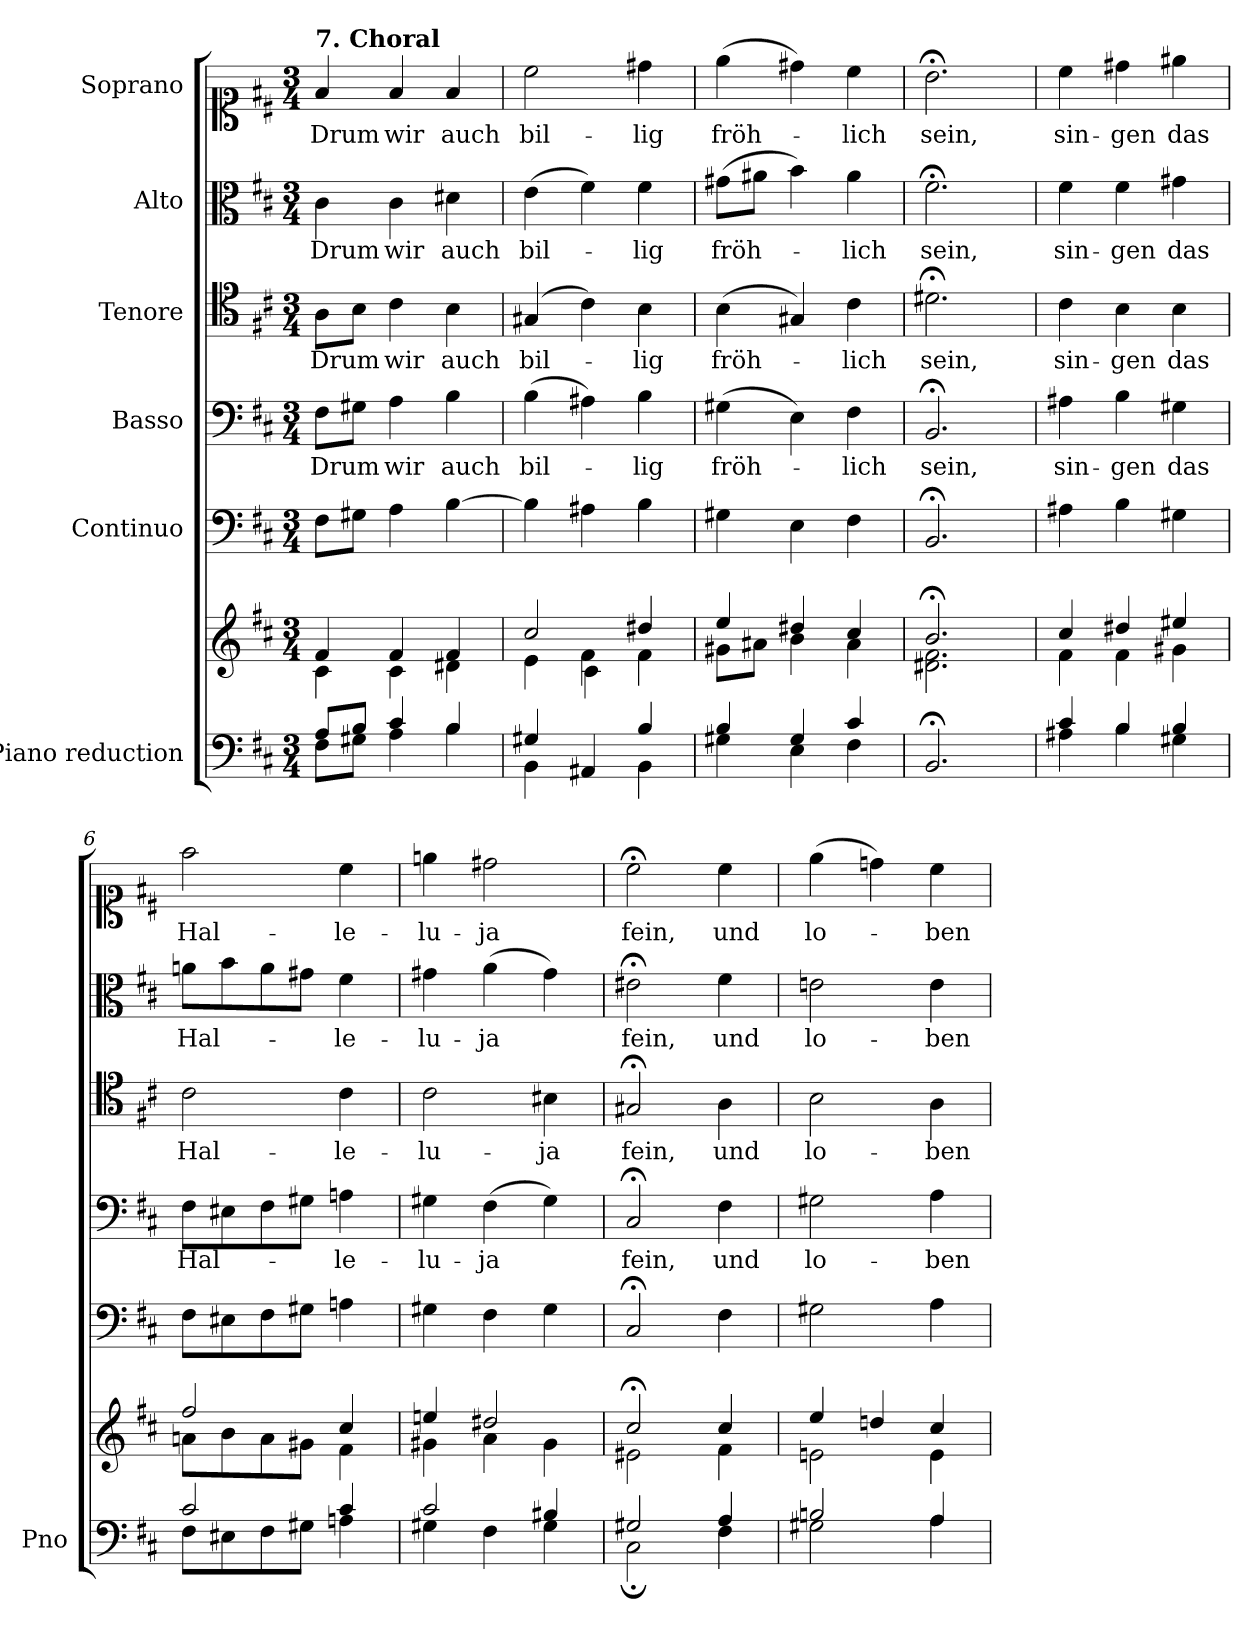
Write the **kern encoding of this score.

**kern	**kern	**kern	**kern	**text	**kern	**text	**kern	**text	**kern	**text
*part6	*part6	*part5	*part4	*part4	*part3	*part3	*part2	*part2	*part1	*part1
*staff7	*staff6	*staff5	*staff4	*staff4	*staff3	*staff3	*staff2	*staff2	*staff1	*staff1
*I"Piano reduction	*	*I"Continuo	*I"Basso	*	*I"Tenore	*	*I"Alto	*	*I"Soprano	*
*I'Pno	*	*	*	*	*	*	*	*	*	*
*clefF4	*clefG2	*clefF4	*clefF4	*	*clefC4	*	*clefC3	*	*clefC1	*
*k[f#c#]	*k[f#c#]	*k[f#c#]	*k[f#c#]	*	*k[f#c#]	*	*k[f#c#]	*	*k[f#c#]	*
*M3/4	*M3/4	*M3/4	*M3/4	*	*M3/4	*	*M3/4	*	*M3/4	*
=1	=1	=1	=1	=1	=1	=1	=1	=1	=1	=1
*^	*^	*	*	*	*	*	*	*	*	*
!	!	!	!	!	!	!	!	!	!	!	!LO:TX:a:B:t=7. Choral	!
!	!	!	!	!	!	!LO:LY:b	!	!LO:LY:b	!	!LO:LY:b	!	!LO:LY:b
8A/L	8F#\L	4f#/	4c#\	8F#\L	8F#\L	Drum	8A\L	Drum	4c#\	Drum	4f#/	Drum
8B/J	8G#X\J	.	.	8G#X\J	8G#X\J	.	8B\J	.	.	.	.	.
!	!	!	!	!	!	!LO:LY:b	!	!LO:LY:b	!	!LO:LY:b	!	!LO:LY:b
4c#/	4A\	4f#/	4c#\	4A\	4A\	wir	4c#\	wir	4c#\	wir	4f#/	wir
!	!	!	!	!	!	!LO:LY:b	!	!LO:LY:b	!	!LO:LY:b	!	!LO:LY:b
4B/	4B\	4f#/	4d#X\	[4B\	4B\	auch	4B\	auch	4d#X\	auch	4f#/	auch
=2	=2	=2	=2	=2	=2	=2	=2	=2	=2	=2	=2	=2
*	*	*	*^	*	*	*	*	*	*	*	*	*
!	!	!	!	!	!	!	!LO:LY:b	!	!LO:LY:b	!	!LO:LY:b	!	!LO:LY:b
4G#X/	4BB\	2cc#/	4e\	4ryy	4B\]	(>4B\	bil-	(>4G#X/	bil-	(>4e\	bil-	2cc#\	bil-
4ryy	4AA#X/	.	4f#\	4c#\	4A#X\	4A#X\)	.	4c#\)	.	4f#\)	.	.	.
!	!	!	!	!	!	!	!LO:LY:b	!	!LO:LY:b	!	!LO:LY:b	!	!LO:LY:b
4B/	4BB\	4dd#X/	4f#\	4ryy	4B\	4B\	-lig	4B\	-lig	4f#\	-lig	4dd#X\	-lig
=3	=3	=3	=3	=3	=3	=3	=3	=3	=3	=3	=3	=3	=3
!	!	!	!	!	!	!	!LO:LY:b	!	!LO:LY:b	!	!LO:LY:b	!	!LO:LY:b
*	*	*	*v	*v	*	*	*	*	*	*	*	*	*
4B/	4G#X\	4ee/	8g#X\L	4G#X\	(>4G#X\	fröh-	(>4B\	fröh-	(>8g#X\L	fröh-	(>4ee\	fröh-
.	.	.	8a#X\J	.	.	.	.	.	8a#X\J	.	.	.
4G#/	4E\	4dd#X/	4b\	4E\	4E\)	.	4G#X/)	.	4b\)	.	4dd#X\)	.
!	!	!	!	!	!	!LO:LY:b	!	!LO:LY:b	!	!LO:LY:b	!	!LO:LY:b
4c#/	4F#\	4cc#/	4a#\	4F#\	4F#\	-lich	4c#\	-lich	4a#\	-lich	4cc#\	-lich
=4	=4	=4	=4	=4	=4	=4	=4	=4	=4	=4	=4	=4
!	!	!	!	!	!	!LO:LY:b	!	!LO:LY:b	!	!LO:LY:b	!	!LO:LY:b
*v	*v	*	*	*	*	*	*	*	*	*	*	*
2.BB;/	2.b;</	2.d#X\ 2.f#\	2.BB;</	2.BB;</	sein,	2.d#X;<\	sein,	2.f#;<\	sein,	2.b;<\	sein,
=5	=5	=5	=5	=5	=5	=5	=5	=5	=5	=5	=5
*^	*	*	*	*	*	*	*	*	*	*	*
!	!	!	!	!	!	!LO:LY:b	!	!LO:LY:b	!	!LO:LY:b	!	!LO:LY:b
4c#/	4A#X\	4cc#/	4f#\	4A#X\	4A#X\	sin-	4c#\	sin-	4f#\	sin-	4cc#\	sin-
!	!	!	!	!	!	!LO:LY:b	!	!LO:LY:b	!	!LO:LY:b	!	!LO:LY:b
4B/	4B\	4dd#X/	4f#\	4B\	4B\	-gen	4B\	-gen	4f#\	-gen	4dd#X\	-gen
!	!	!	!	!	!	!LO:LY:b	!	!LO:LY:b	!	!LO:LY:b	!	!LO:LY:b
4B/	4G#X\	4ee#X/	4g#X\	4G#X\	4G#X\	das	4B\	das	4g#X\	das	4ee#X\	das
=6	=6	=6	=6	=6	=6	=6	=6	=6	=6	=6	=6	=6
!	!	!	!	!	!	!LO:LY:b	!	!LO:LY:b	!	!LO:LY:b	!	!LO:LY:b
2c#/	8F#\L	2ff#/	8an\L	8F#\L	8F#\L	Hal-	2c#\	Hal-	8an\L	Hal-	2ff#\	Hal-
.	8E#X\	.	8b\	8E#X\	8E#X\	.	.	.	8b\	.	.	.
.	8F#\	.	8a\	8F#\	8F#\	.	.	.	8a\	.	.	.
.	8G#X\J	.	8g#X\J	8G#X\J	8G#X\J	.	.	.	8g#X\J	.	.	.
!	!	!	!	!	!	!LO:LY:b	!	!LO:LY:b	!	!LO:LY:b	!	!LO:LY:b
4c#/	4An\	4cc#/	4f#\	4An\	4An\	-le-	4c#\	-le-	4f#\	-le-	4cc#\	-le-
=7	=7	=7	=7	=7	=7	=7	=7	=7	=7	=7	=7	=7
!	!	!	!	!	!	!LO:LY:b	!	!LO:LY:b	!	!LO:LY:b	!	!LO:LY:b
2c#/	4G#X\	4een/	4g#X\	4G#X\	4G#X\	-lu-	2c#\	-lu-	4g#X\	-lu-	4een\	-lu-
!	!	!	!	!	!	!LO:LY:b	!	!	!	!LO:LY:b	!	!LO:LY:b
.	4F#\	2dd#X/	4a\	4F#\	(>4F#\	-ja	.	.	(>4a\	-ja	2dd#X\	-ja
!	!	!	!	!	!	!	!	!LO:LY:b	!	!	!	!
4B#X/	4G#\	.	4g#\	4G#\	4G#\)	.	4B#X\	-ja	4g#\)	.	.	.
=8	=8	=8	=8	=8	=8	=8	=8	=8	=8	=8	=8	=8
!	!	!	!	!	!	!LO:LY:b	!	!LO:LY:b	!	!LO:LY:b	!	!LO:LY:b
2G#X/	2C#;\	2cc#;</	2e#X\	2C#;</	2C#;</	fein,	2G#X;</	fein,	2e#X;<\	fein,	2cc#;<\	fein,
!	!	!	!	!	!	!LO:LY:b	!	!LO:LY:b	!	!LO:LY:b	!	!LO:LY:b
4A/	4F#\	4cc#/	4f#\	4F#\	4F#\	und	4A\	und	4f#\	und	4cc#\	und
=9	=9	=9	=9	=9	=9	=9	=9	=9	=9	=9	=9	=9
!	!	!	!	!	!	!LO:LY:b	!	!LO:LY:b	!	!LO:LY:b	!	!LO:LY:b
2Bn/	2G#X\	4ee/	2en\	2G#X\	2G#X\	lo-	2B\	lo-	2en\	lo-	(>4ee\	lo-
.	.	4ddn/	.	.	.	.	.	.	.	.	4ddn\)	.
!	!	!	!	!	!	!LO:LY:b	!	!LO:LY:b	!	!LO:LY:b	!	!LO:LY:b
4A/	4A\	4cc#/	4e\	4A\	4A\	-ben	4A\	-ben	4e\	-ben	4cc#\	-ben
*v	*v	*	*	*	*	*	*	*	*	*	*	*
*	*v	*v	*	*	*	*	*	*	*	*	*
=	=	=	=	=	=	=	=	=	=	=
*-	*-	*-	*-	*-	*-	*-	*-	*-	*-	*-
